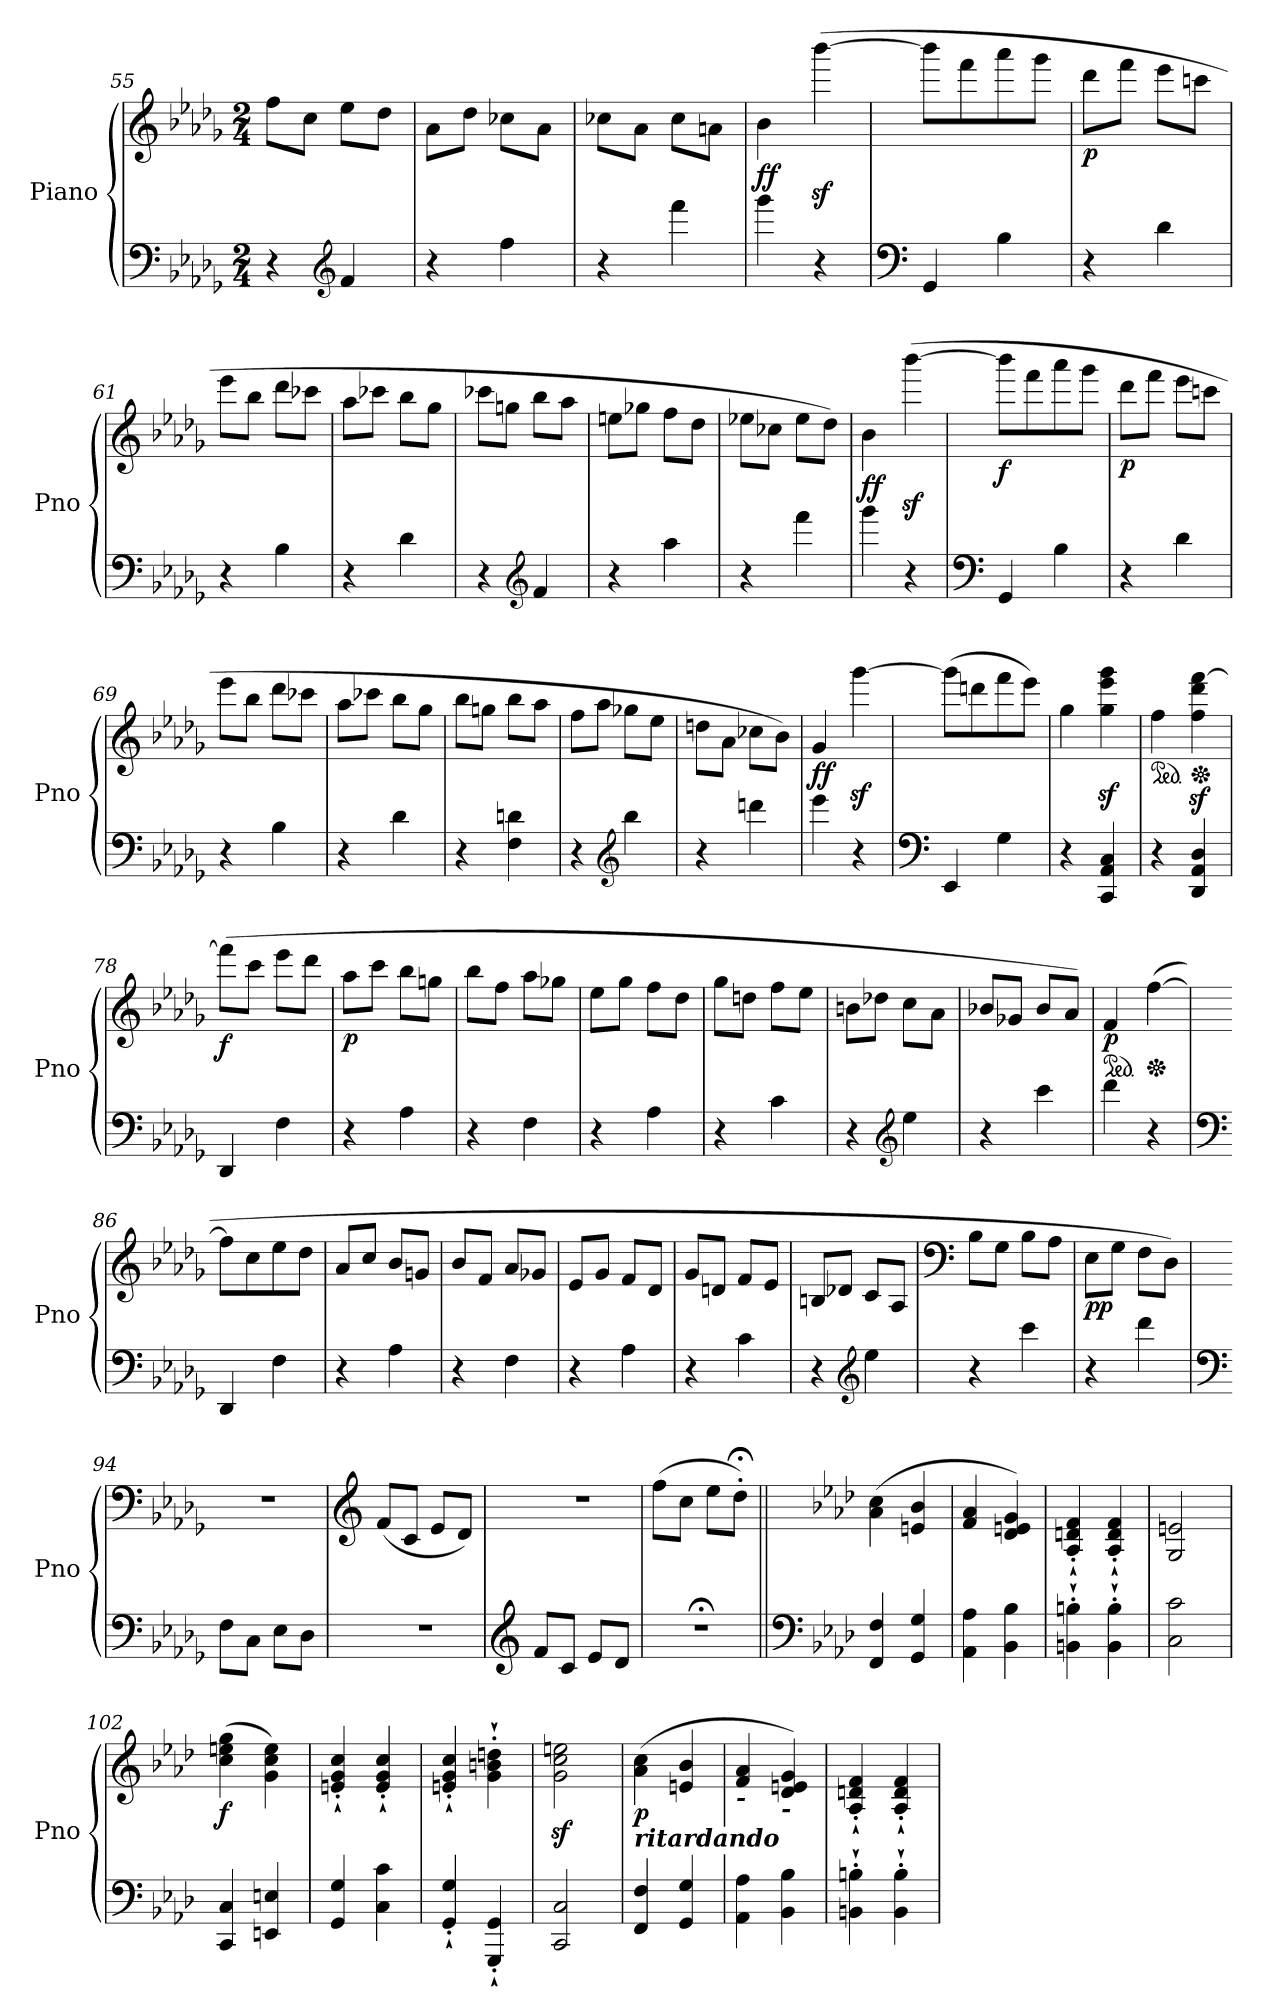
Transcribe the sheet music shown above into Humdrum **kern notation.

**kern	**kern	**dynam
*part1	*part1	*part1
*staff2	*staff1	*staff1/2
*I"Piano	*	*
*I'Pno	*	*
*clefF4	*clefG2	*
*k[b-e-a-d-g-]	*k[b-e-a-d-g-]	*
*M2/4	*M2/4	*
=55	=55	=55
4r	8ff\L	.
.	8cc\J	.
*clefG2	*	*
4f/	8ee-\L	.
.	8dd-\J	.
=56	=56	=56
4r	8a-\L	.
.	8dd-\J	.
4ff\	8cc-X\L	.
.	8a-\J	.
=57	=57	=57
4r	8cc-X\L	.
.	8a-\J	.
4fff\	8cc-\L	.
.	8an\J	.
=58	=58	=58
!	!	!LO:DY:b
4ggg-\	4b-\	ff
4r	(>[4bbb-z<\	.
!!LO:LB:g=z
=59	=59	=59
*clefF4	*	*
4GG-/	8bbb-\L]	.
.	8fff\	.
4B-\	8aaa-\	.
.	8ggg-\J	.
!!LO:LB:g=z
=60	=60	=60
!	!	!LO:DY:b
4r	8ddd-\L	p
.	8fff\J	.
4d-\	8eee-\L	.
.	8cccn\J	.
=61	=61	=61
4r	8eee-\L	.
.	8bb-\J	.
4B-\	8ddd-\L	.
.	8ccc-X\J	.
=62	=62	=62
4r	8aa-\L	.
.	8ccc-X\J	.
4d-\	8bb-\L	.
.	8gg-\J	.
=63	=63	=63
4r	8ccc-X\L	.
.	8ggn\J	.
*clefG2	*	*
4f/	8bb-\L	.
.	8aa-\J	.
=64	=64	=64
4r	8een\L	.
.	8gg-X\J	.
4aa-\	8ff\L	.
.	8dd-\J	.
=65	=65	=65
4r	8ee-X\L	.
.	8cc-X\J	.
4fff\	8ee-\L	.
.	8dd-\J)	.
=66	=66	=66
!	!	!LO:DY:b
4ggg-\	4b-\	ff
4r	(>[4bbb-z<\	.
=67	=67	=67
*clefF4	*	*
!	!	!LO:DY:b
4GG-/	8bbb-\L]	f
.	8fff\	.
4B-\	8aaa-\	.
.	8ggg-\J	.
!!LO:LB:g=z
=68	=68	=68
!	!	!LO:DY:b
4r	8ddd-\L	p
.	8fff\J	.
4d-\	8eee-\L	.
.	8cccn\J	.
=69	=69	=69
4r	8eee-\L	.
.	8bb-\J	.
4B-\	8ddd-\L	.
.	8ccc-X\J	.
=70	=70	=70
4r	8aa-\L	.
.	8ccc-X\J	.
4d-\	8bb-\L	.
.	8gg-\J	.
=71	=71	=71
4r	8bb-\L	.
.	8ggn\J	.
4F\ 4dn\	8bb-\L	.
.	8aa-\J	.
=72	=72	=72
4r	8ff\L	.
.	8aa-\J	.
*clefG2	*	*
4bb-\	8gg-X\L	.
.	8ee-\J	.
=73	=73	=73
4r	8ddn\L	.
.	8a-\J	.
4dddn\	8cc-X\L	.
.	8b-\J)	.
=74	=74	=74
!	!	!LO:DY:b
4eee-\	4g-/	ff
4r	[4ggg-z<\	.
=75	=75	=75
*clefF4	*	*
4EE-/	(>8ggg-\L]	.
.	8dddn\	.
4G-\	8fff\	.
.	8eee-\J)	.
!!LO:LB:g=z
=76	=76	=76
4r	4gg-\	.
4CC/ 4AA-/ 4C/	4gg-\z< 4eee-\z< 4ggg-\z<	.
!!LO:PB:g=z
=77	=77	=77
*	*ped	*
4r	4ff\	.
*	*Xped	*
4DD-/ 4AA-/ 4D-/	4ff\z< 4ddd-\z< [4fff\z<	.
=78	=78	=78
!	!	!LO:DY:b
4DD-/	(>8fff\L]	f
.	8ccc\J	.
4F\	8eee-\L	.
.	8ddd-\J	.
=79	=79	=79
!	!	!LO:DY:b
4r	8aa-\L	p
.	8ccc\J	.
4A-\	8bb-\L	.
.	8ggn\J	.
=80	=80	=80
4r	8bb-\L	.
.	8ff\J	.
4F\	8aa-\L	.
.	8gg-X\J	.
=81	=81	=81
4r	8ee-\L	.
.	8gg-\J	.
4A-\	8ff\L	.
.	8dd-\J	.
=82	=82	=82
4r	8gg-\L	.
.	8ddn\J	.
4c\	8ff\L	.
.	8ee-\J	.
=83	=83	=83
4r	8bn\L	.
.	8dd-X\J	.
*clefG2	*	*
4ee-\	8cc\L	.
.	8a-\J	.
=84	=84	=84
4r	8b-X/L	.
.	8g-X/J	.
4ccc\	8b-/L	.
.	8a-/J)	.
=85	=85	=85
*	*ped	*
!	!	!LO:DY:b
4ddd-\	4f/	p
*	*Xped	*
!	!	!LO:DY:b
4r	(>[4ff\	other-dynamics
!!LO:LB:g=z
=86	=86	=86
*clefF4	*	*
4DD-/	8ff\L]	.
.	8cc\	.
4F\	8ee-\	.
.	8dd-\J	.
=87	=87	=87
4r	8a-/L	.
.	8cc/J	.
4A-\	8b-/L	.
.	8gn/J	.
=88	=88	=88
4r	8b-/L	.
.	8f/J	.
4F\	8a-/L	.
.	8g-X/J	.
=89	=89	=89
4r	8e-/L	.
.	8g-/J	.
4A-\	8f/L	.
.	8d-/J	.
=90	=90	=90
4r	8g-/L	.
.	8dn/J	.
4c\	8f/L	.
.	8e-/J	.
=91	=91	=91
4r	8Bn/L	.
.	8d-X/J	.
*clefG2	*	*
4ee-\	8c/L	.
.	8A-/J	.
=92	=92	=92
*	*clefF4	*
4r	8B-\L	.
.	8G-\J	.
4ccc\	8B-\L	.
.	8A-\J	.
=93	=93	=93
!	!	!LO:DY:b
4r	8E-\L	pp
.	8G-\J	.
4ddd-\	8F\L	.
.	8D-\J)	.
!!LO:LB:g=z
=94	=94	=94
*clefF4	*	*
!	!	!LO:DY:a=2
8F\L	2r	other-dynamics
8C\J	.	.
8E-\L	.	.
8D-\J	.	.
=95	=95	=95
*	*clefG2	*
2r	(<8f/L	.
.	8c/J	.
.	8e-/L	.
.	8d-/J)	.
=96	=96	=96
*clefG2	*	*
8f/L	2r	.
8c/J	.	.
8e-/L	.	.
8d-/J	.	.
=97	=97	=97
2r;<	(>8ff\L	.
.	8cc\J	.
.	8ee-\L	.
.	8dd-;<'\J)	.
=98||	=98||	=98||
*clefF4	*	*
*k[b-e-a-d-]	*k[b-e-a-d-]	*
!	!	!LO:DY:a=2
!	!	!LO:DY:n=1:b
4FF/ 4F/	(>4a-\ 4cc\	p other-dynamics
4GG/ 4G/	4en/ 4b-/	.
=99	=99	=99
4AA-\ 4A-\	4f/ 4a-/	.
4BB-\ 4B-\	4d-/ 4en/ 4g/)	.
=100	=100	=100
4BBn\'` 4Bn\'`	4A-/'` 4dn/'` 4f/'`	.
4BB\'` 4B\'`	4A-/'` 4d/'` 4f/'`	.
=101	=101	=101
2C\ 2c\	2G/ 2en/	.
=102	=102	=102
!	!	!LO:DY:b
4CC/ 4C/	(>4cc\ 4een\ 4gg\	f
4EEn/ 4En/	4g\ 4cc\ 4ee\)	.
=103	=103	=103
4GG/ 4G/	4en/'` 4g/'` 4cc/'`	.
4C\ 4c\	4e/'` 4g/'` 4cc/'`	.
!!LO:LB:g=z
=104	=104	=104
4GG/'` 4G/'`	4en/'` 4g/'` 4cc/'`	.
4GGG/'` 4GG/'`	4g\'` 4bn\'` 4ddn\'`	.
=105	=105	=105
2CC/ 2C/	2g\z< 2cc\z< 2een\z<	.
=106	=106	=106
!	!LO:TX:b:Bi:t=ritardando	!
!	!	!LO:DY:b
4FF/ 4F/	(>4a-\ 4cc\	p
4GG/ 4G/	4en/ 4b-/	.
=107	=107	=107
!	!LO:TX:b:Bi:t=-	!
4AA-\ 4A-\	4f/ 4a-/	.
!	!LO:TX:b:Bi:t=-	!
4BB-\ 4B-\	4d-/ 4en/ 4g/)	.
=108	=108	=108
4BBn\'` 4Bn\'`	4A-/'` 4dn/'` 4f/'`	.
4BB\'` 4B\'`	4A-/'` 4d/'` 4f/'`	.
=	=	=
*-	*-	*-
